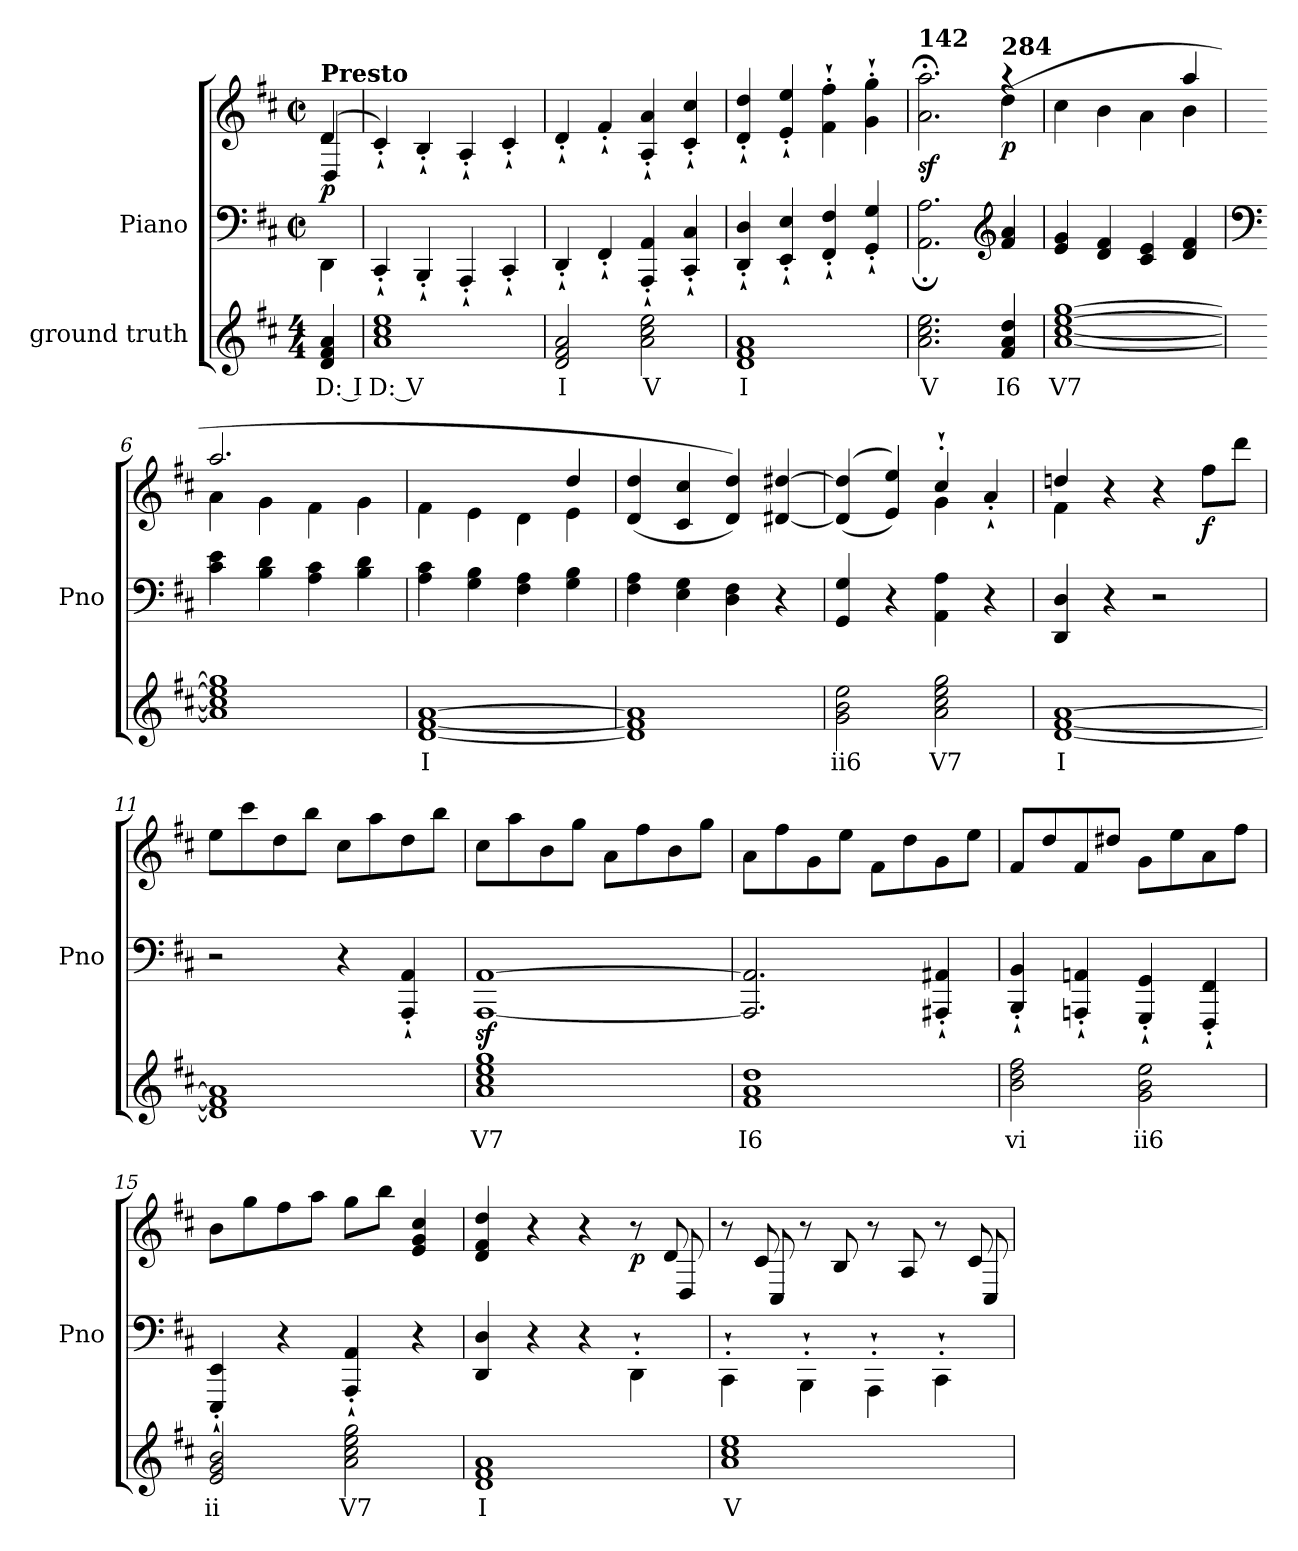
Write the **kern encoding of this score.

**kern	**text	**kern	**kern	**dynam
*part2	*part2	*part1	*part1	*part1
*staff3	*staff3	*staff2	*staff1	*staff1/2
*I"ground truth	*	*I"Piano	*	*
*	*	*I'Pno	*	*
*	*	*clefF4	*clefG2	*
*k[f#c#]	*	*k[f#c#]	*k[f#c#]	*
*D:	*	*D:	*D:	*
*M4/4	*	*M2/2	*M2/2	*
*	*	*met(c|)	*met(c|)	*
=	=	=	=	=
*	*	*	*^	*
!	!	!	!LO:TX:a:B:t=Presto	!	!
!	!	!	!	!	!LO:DY:b
4d 4f# 4a	D: I	4DD\	(>4d/	4D/	p
*	*	*	*v	*v	*
=1	=1	=1	=1	=1
1a 1cc# 1ee	D: V	4CC#'`/	4c#'`/)	.
.	.	4BBB'`/	4B'`/	.
.	.	4AAA'`/	4A'`/	.
.	.	4CC#'`/	4c#'`/	.
=2	=2	=2	=2	=2
2d 2f# 2a	I	4DD'`/	4d'`/	.
.	.	4FF#'`/	4f#'`/	.
2a 2cc# 2ee	V	4AAA/'` 4AA/'`	4A/'` 4a/'`	.
.	.	4CC#/'` 4C#/'`	4c#/'` 4cc#/'`	.
=3	=3	=3	=3	=3
1d 1f# 1a	I	4DD/'` 4D/'`	4d/'` 4dd/'`	.
.	.	4EE/'` 4E/'`	4e/'` 4ee/'`	.
.	.	4FF#/'` 4F#/'`	4f#\'` 4ff#\'`	.
.	.	4GG/'` 4G/'`	4g\'` 4gg\'`	.
=4	=4	=4	=4	=4
*	*	*^	*^	*
!	!	!	!	!LO:TX:a:B:t=142	!	!
!	!	!	!	!	!	!LO:DY:b
2.a 2.cc# 2.ee	V	2.ryy	2.AA\;< 2.A\;<	2.a\;< 2.aa\;<	2.ryy	sf
*	*	*clefG2	*	*	*	*
!	!	!	!	!LO:TX:a:B:t=284	!	!
!	!	!	!	!	!	!LO:DY:b
4f# 4a 4dd	I6	4ryy	4f#/ 4a/	4raa	(<4dd\	p
=5	=5	=5	=5	=5	=5	=5
[1a [1cc# [1ee [1gg	V7	2.ryy	4e/ 4g/	4cc#\	2.ryy	.
.	.	.	4d/ 4f#/	4b\	.	.
.	.	.	4c#/ 4e/	4a\	.	.
.	.	4ryy	4d/ 4f#/	4b\	4aa/	.
=6	=6	=6	=6	=6	=6	=6
*	*	*clefF4	*	*	*	*
1a] 1cc#] 1ee] 1gg]	.	2.ryy	4c#\ 4e\	4a\	2.aa/	.
.	.	.	4B\ 4d\	4g\	.	.
.	.	.	4A\ 4c#\	4f#\	.	.
.	.	4ryy	4B\ 4d\	4g\	4ryy	.
=7	=7	=7	=7	=7	=7	=7
[1d [1f# [1a	I	2.ryy	4A\ 4c#\	4f#\	2.ryy	.
.	.	.	4G\ 4B\	4e\	.	.
.	.	.	4F#\ 4A\	4d\	.	.
.	.	4ryy	4G\ 4B\	4e\	4dd/	.
*	*	*v	*v	*	*	*
*	*	*	*v	*v	*
!!LO:LB:g=z
=8	=8	=8	=8	=8
1d] 1f#] 1a]	.	4F#\ 4A\	(<4d/ 4dd/	.
.	.	4E\ 4G\	4c#/ 4cc#/	.
.	.	4D\ 4F#\	4d/ 4dd/))	.
.	.	4r	[4d#X/ [4dd#X/	.
=9	=9	=9	=9	=9
*	*	*^	*^	*
2g 2b 2ee	ii6	2ryy	4GG/ 4G/	(>(>4d#/] 4dd#/]	2ryy	.
.	.	.	4r	4e/ 4ee/))	.	.
2a 2cc# 2ee 2gg	V7	4ryy	4AA\ 4A\	4cc#'`/	4g\	.
.	.	4ryy	4r	4a'`/	4ryy	.
=10	=10	=10	=10	=10	=10	=10
[1d [1f# [1a	I	4ryy	4DD/ 4D/	4ddn/	4f#\	.
.	.	2.ryy	4r	4r	2.ryy	.
.	.	.	2r	4r	.	.
!	!	!	!	!	!	!LO:DY:b
.	.	.	.	8ff#\L	.	f
.	.	.	.	8ddd\J	.	.
*	*	*v	*v	*	*	*
*	*	*	*v	*v	*
=11	=11	=11	=11	=11
1d] 1f#] 1a]	.	2r	8ee\L	.
.	.	.	8ccc#\	.
.	.	.	8dd\	.
.	.	.	8bb\J	.
.	.	4r	8cc#\L	.
.	.	.	8aa\	.
.	.	4AAA/'` 4AA/'`	8dd\	.
.	.	.	8bb\J	.
=12	=12	=12	=12	=12
1a 1cc# 1ee 1gg	V7	[1AAAz< [1AAz<	8cc#\L	.
.	.	.	8aa\	.
.	.	.	8b\	.
.	.	.	8gg\J	.
.	.	.	8a\L	.
.	.	.	8ff#\	.
.	.	.	8b\	.
.	.	.	8gg\J	.
=13	=13	=13	=13	=13
1f# 1a 1dd	I6	2.AAA/] 2.AA/]	8a\L	.
.	.	.	8ff#\	.
.	.	.	8g\	.
.	.	.	8ee\J	.
.	.	.	8f#\L	.
.	.	.	8dd\	.
.	.	4AAA#X/'` 4AA#X/'`	8g\	.
.	.	.	8ee\J	.
!!LO:LB:g=z
=14	=14	=14	=14	=14
2b 2dd 2ff#	vi	4BBB/'` 4BB/'`	8f#/L	.
.	.	.	8dd/	.
.	.	4AAAn/'` 4AAn/'`	8f#/	.
.	.	.	8dd#X/J	.
2g 2b 2ee	ii6	4GGG/'` 4GG/'`	8g\L	.
.	.	.	8ee\	.
.	.	4FFF#/'` 4FF#/'`	8a\	.
.	.	.	8ff#\J	.
=15	=15	=15	=15	=15
2e 2g 2b	ii	4EEE/'` 4EE/'`	8b\L	.
.	.	.	8gg\	.
.	.	4r	8ff#\	.
.	.	.	8aa\J	.
2a 2cc# 2ee 2gg	V7	4AAA/'` 4AA/'`	8gg\L	.
.	.	.	8bb\J	.
.	.	4r	4e/ 4g/ 4cc#/	.
=16	=16	=16	=16	=16
*	*	*^	*^	*
1d 1f# 1a	I	2..ryy	4DD/ 4D/	4d/ 4f#/ 4dd/	2..ryy	.
.	.	.	4r	4r	.	.
.	.	.	4r	4r	.	.
!	!	!	!	!	!	!LO:DY:b
.	.	.	4DD'`\	8r	.	p
.	.	8ryy	.	8d/	8D/	.
=17	=17	=17	=17	=17	=17	=17
1a 1cc# 1ee	V	8ryy	4CC#'`\	8r	8ryy	.
.	.	8ryy	.	8c#/	8C#/	.
.	.	2ryy	4BBB'`\	8r	2ryy	.
.	.	.	.	8B/	.	.
.	.	.	4AAA'`\	8r	.	.
.	.	.	.	8A/	.	.
.	.	8ryy	4CC#'`\	8r	8ryy	.
.	.	8ryy	.	8c#/	8C#/	.
*	*	*v	*v	*	*	*
*	*	*	*v	*v	*
=	=	=	=	=
*-	*-	*-	*-	*-
